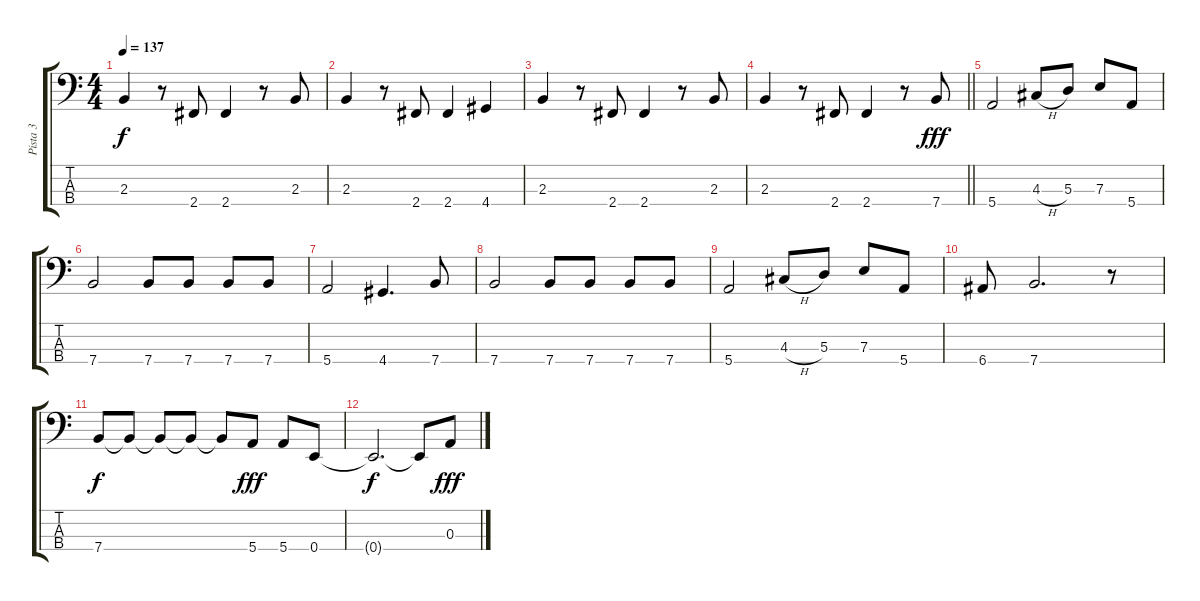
\track ("Pista 3" "Pista 3") {instrument electricbassfinger}
\staff {score tabs}
\tuning (G2 D2 A1 E1) {hide}
\ts (4 4)
\tempo 137
\clef f4
\ks c
2.3.4{dy f} r.8 2.4.8 2.4.4 r.8 2.3.8 |
2.3.4 r.8 2.4.8 2.4.4 4.4.4 |
2.3.4 r.8 2.4.8 2.4.4 r.8 2.3.8 |
\barLineRight lightlight
2.3.4 r.8 2.4.8 2.4.4 r.8 7.4.8{dy fff} |
5.4.2 4.3{h}.8 5.3.8 7.3.8 5.4.8 |
7.4.2 7.4.8 7.4.8 7.4.8 7.4.8 |
5.4.2 4.4.4{d} 7.4.8 |
7.4.2 7.4.8 7.4.8 7.4.8 7.4.8 |
5.4.2 4.3{h}.8 5.3.8 7.3.8 5.4.8 |
6.4.8 7.4.2{d} r.8 |
7.4.8{dy f} 7.4{t}.8 7.4{t}.8 7.4{t}.8 7.4{t}.8 5.4.8{dy fff} 5.4.8 0.4.8 |
0.4{t}.2{d dy f} 0.4{t}.8 0.3.8{dy fff}
